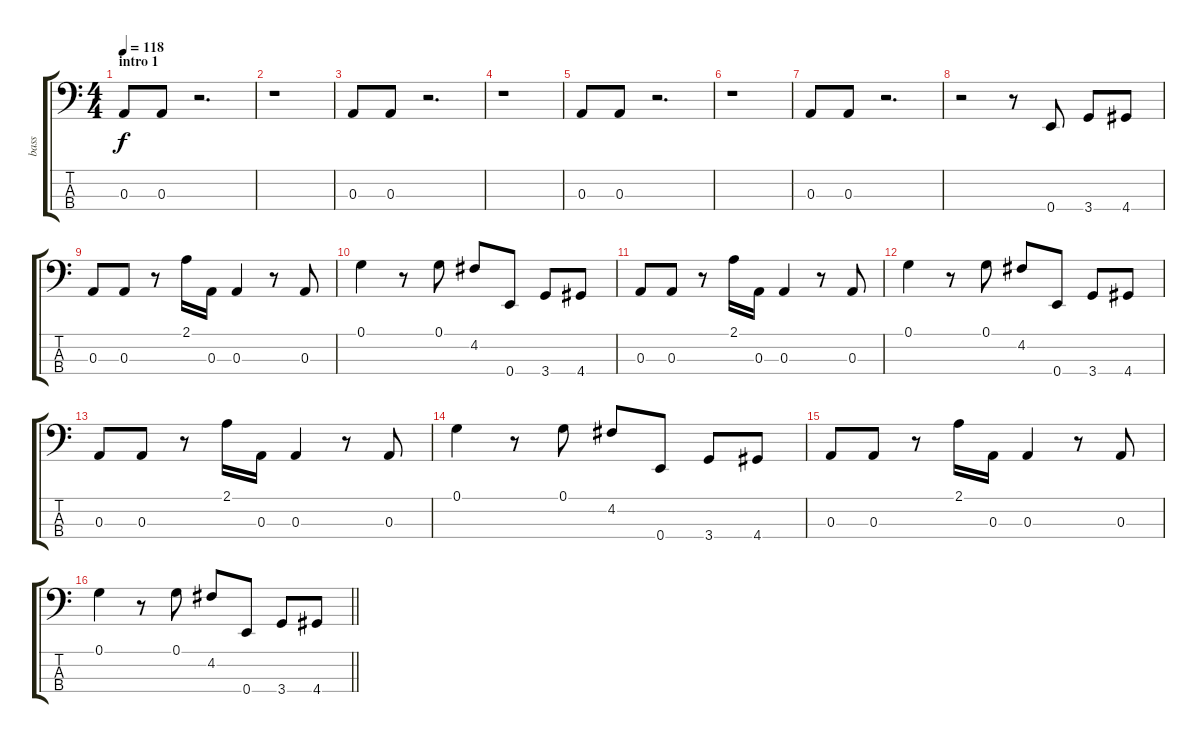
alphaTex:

\track ("bass" "bass") {instrument electricbassfinger}
\staff {score tabs}
\tuning (G2 D2 A1 E1) {hide}
\ts (4 4)
\section ("" "intro 1")
\tempo 118
\clef f4
\ks c
0.3.8{dy f instrument electricbassfinger} 0.3.8 r.2{d} |
r.1 |
0.3.8 0.3.8 r.2{d} |
r.1 |
0.3.8 0.3.8 r.2{d} |
r.1 |
0.3.8 0.3.8 r.2{d} |
r.2 r.8 0.4.8 3.4.8 4.4.8 |
0.3.8 0.3.8 r.8 2.1.16 0.3.16 0.3.4 r.8 0.3.8 |
0.1.4 r.8 0.1.8 4.2.8 0.4.8 3.4.8 4.4.8 |
0.3.8 0.3.8 r.8 2.1.16 0.3.16 0.3.4 r.8 0.3.8 |
0.1.4 r.8 0.1.8 4.2.8 0.4.8 3.4.8 4.4.8 |
0.3.8 0.3.8 r.8 2.1.16 0.3.16 0.3.4 r.8 0.3.8 |
0.1.4 r.8 0.1.8 4.2.8 0.4.8 3.4.8 4.4.8 |
0.3.8 0.3.8 r.8 2.1.16 0.3.16 0.3.4 r.8 0.3.8 |
\barLineRight lightlight
0.1.4 r.8 0.1.8 4.2.8 0.4.8 3.4.8 4.4.8
